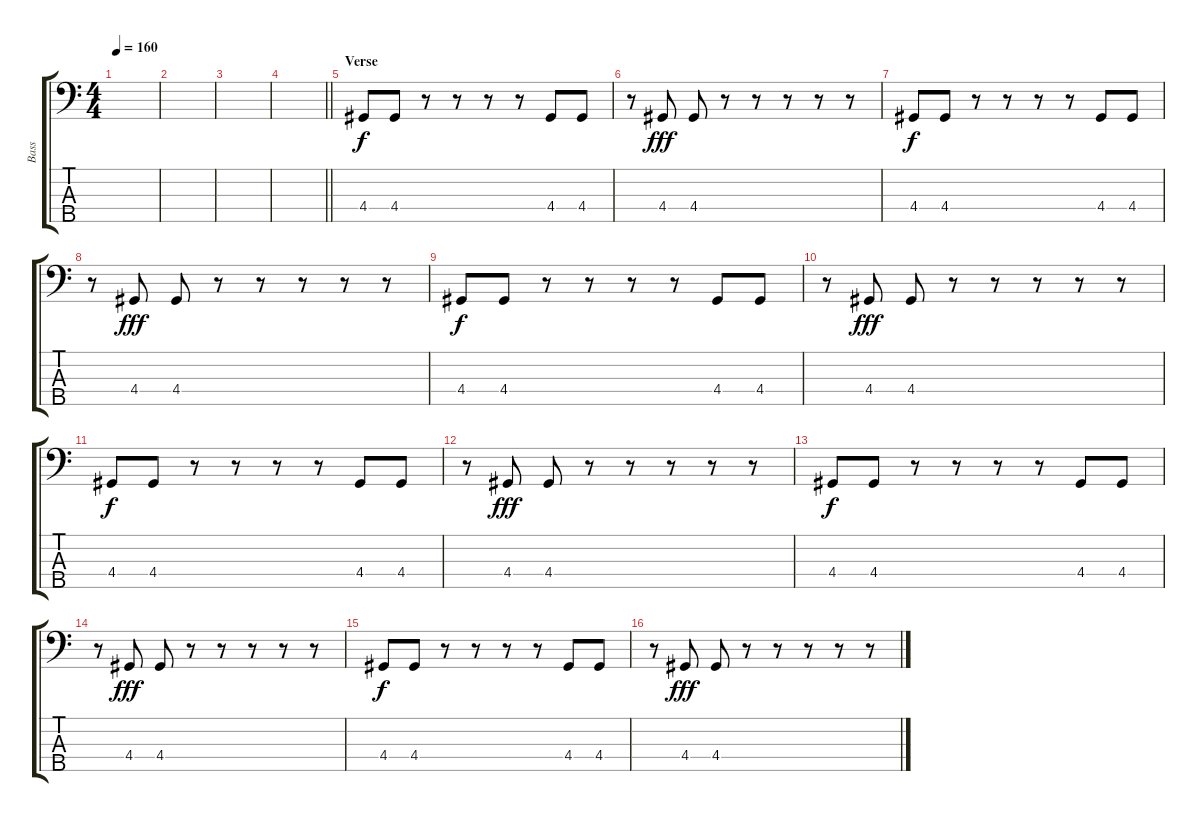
\track ("Bass" "Bass") {instrument electricbassfinger}
\staff {score tabs}
\tuning (G2 D2 A1 E1 B0) {hide}
\ts (4 4)
\tempo 160
\clef f4
\ks c
|
|
|
\barLineRight lightlight
|
\section ("" "Verse")
4.4.8{dy f} 4.4.8 r.8 r.8 r.8 r.8 4.4.8 4.4.8 |
r.8 4.4.8{dy fff} 4.4.8 r.8 r.8 r.8 r.8 r.8 |
4.4.8{dy f} 4.4.8 r.8 r.8 r.8 r.8 4.4.8 4.4.8 |
r.8 4.4.8{dy fff} 4.4.8 r.8 r.8 r.8 r.8 r.8 |
4.4.8{dy f} 4.4.8 r.8 r.8 r.8 r.8 4.4.8 4.4.8 |
r.8 4.4.8{dy fff} 4.4.8 r.8 r.8 r.8 r.8 r.8 |
4.4.8{dy f} 4.4.8 r.8 r.8 r.8 r.8 4.4.8 4.4.8 |
r.8 4.4.8{dy fff} 4.4.8 r.8 r.8 r.8 r.8 r.8 |
4.4.8{dy f} 4.4.8 r.8 r.8 r.8 r.8 4.4.8 4.4.8 |
r.8 4.4.8{dy fff} 4.4.8 r.8 r.8 r.8 r.8 r.8 |
4.4.8{dy f} 4.4.8 r.8 r.8 r.8 r.8 4.4.8 4.4.8 |
r.8 4.4.8{dy fff} 4.4.8 r.8 r.8 r.8 r.8 r.8
